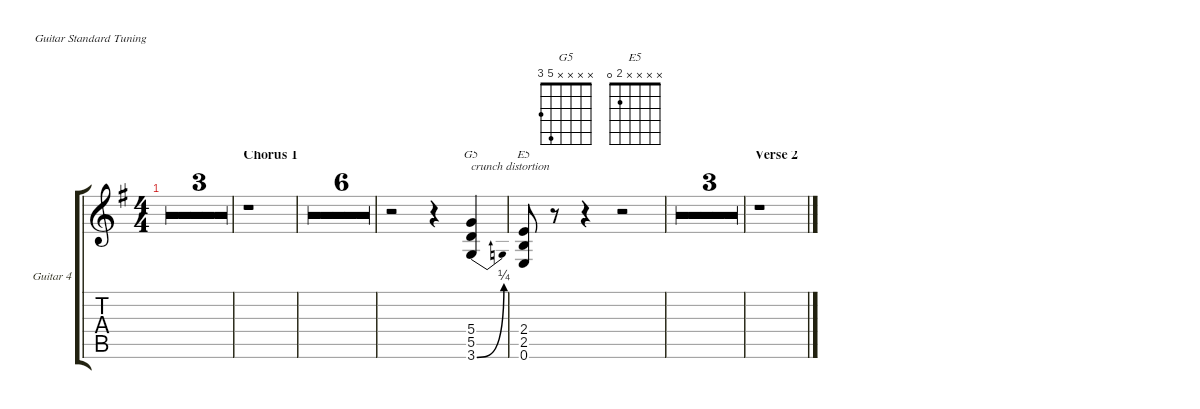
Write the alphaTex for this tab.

\defaultSystemsLayout 4
\hideDynamics
\bracketExtendMode groupsimilarinstruments
\useSystemSignSeparator
\multiBarRest
\multiTrackTrackNamePolicy allsystems
\firstSystemTrackNameMode fullname
\firstSystemTrackNameOrientation horizontal
\otherSystemsTrackNameOrientation horizontal
\defaultBarNumberDisplay FirstOfSystem
\track ("Guitar 4" "Gtr. 4") {multiBarRest instrument overdrivenguitar}
\staff {score tabs}
\tuning (E4 B3 G3 D3 A2 E2)
\chord ("G5" x x x x 5 3)
\chord ("E5" x x x x 2 0)
\ts (4 4)
\tempo 110
\clef g2
\ks g
r.1{dy f} |
r.1 |
\barLineRight lightlight
r.1 |
\section ("" "Chorus 1")
r.1 |
r.1 |
r.1 |
r.1 |
r.1 |
r.1 |
r.1 |
r.2 r.4 (3.6{be (bend 9 0 29.4 1)} 5.5 5.4).4{ch "G5" txt "crunch distortion"} |
(0.6 2.5 2.4).8{ch "E5"} r.8 r.4 r.2 |
r.1 |
r.1 |
\barLineRight lightlight
r.1 |
\section ("" "Verse 2")
r.1
